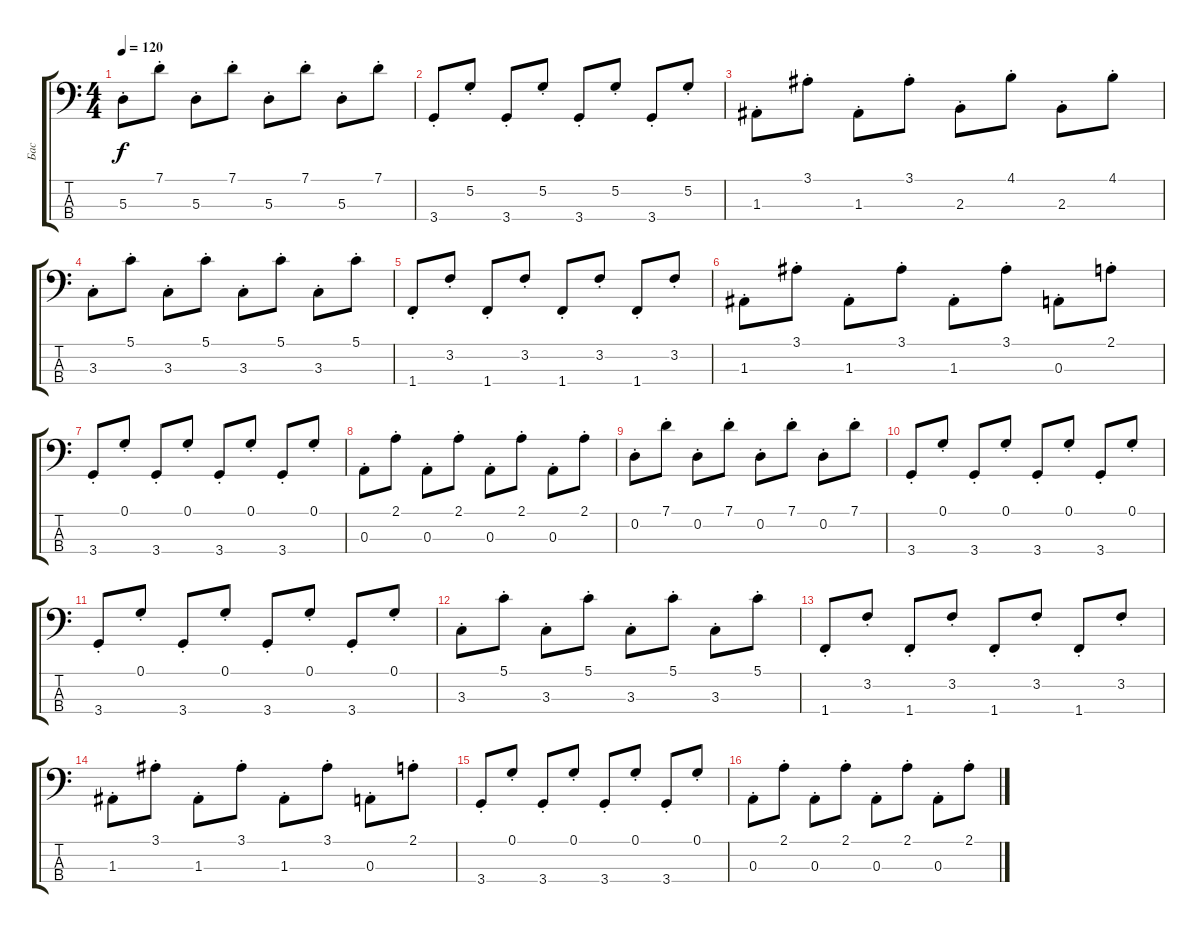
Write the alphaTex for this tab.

\track ("Бас" "Бас") {instrument slapbass2}
\staff {score tabs}
\tuning (G2 D2 A1 E1) {hide}
\ts (4 4)
\tempo 120
\clef f4
\ks c
5.3{st}.8{dy f} 7.1{st}.8 5.3{st}.8 7.1{st}.8 5.3{st}.8 7.1{st}.8 5.3{st}.8 7.1{st}.8 |
3.4{st}.8 5.2{st}.8 3.4{st}.8 5.2{st}.8 3.4{st}.8 5.2{st}.8 3.4{st}.8 5.2{st}.8 |
1.3{st}.8 3.1{st}.8 1.3{st}.8 3.1{st}.8 2.3{st}.8 4.1{st}.8 2.3{st}.8 4.1{st}.8 |
3.3{st}.8 5.1{st}.8 3.3{st}.8 5.1{st}.8 3.3{st}.8 5.1{st}.8 3.3{st}.8 5.1{st}.8 |
1.4{st}.8 3.2{st}.8 1.4{st}.8 3.2{st}.8 1.4{st}.8 3.2{st}.8 1.4{st}.8 3.2{st}.8 |
1.3{st}.8 3.1{st}.8 1.3{st}.8 3.1{st}.8 1.3{st}.8 3.1{st}.8 0.3{st}.8 2.1{st}.8 |
3.4{st}.8 0.1{st}.8 3.4{st}.8 0.1{st}.8 3.4{st}.8 0.1{st}.8 3.4{st}.8 0.1{st}.8 |
0.3{st}.8 2.1{st}.8 0.3{st}.8 2.1{st}.8 0.3{st}.8 2.1{st}.8 0.3{st}.8 2.1{st}.8 |
0.2{st}.8 7.1{st}.8 0.2{st}.8 7.1{st}.8 0.2{st}.8 7.1{st}.8 0.2{st}.8 7.1{st}.8 |
3.4{st}.8 0.1{st}.8 3.4{st}.8 0.1{st}.8 3.4{st}.8 0.1{st}.8 3.4{st}.8 0.1{st}.8 |
3.4{st}.8 0.1{st}.8 3.4{st}.8 0.1{st}.8 3.4{st}.8 0.1{st}.8 3.4{st}.8 0.1{st}.8 |
3.3{st}.8 5.1{st}.8 3.3{st}.8 5.1{st}.8 3.3{st}.8 5.1{st}.8 3.3{st}.8 5.1{st}.8 |
1.4{st}.8 3.2{st}.8 1.4{st}.8 3.2{st}.8 1.4{st}.8 3.2{st}.8 1.4{st}.8 3.2{st}.8 |
1.3{st}.8 3.1{st}.8 1.3{st}.8 3.1{st}.8 1.3{st}.8 3.1{st}.8 0.3{st}.8 2.1{st}.8 |
3.4{st}.8 0.1{st}.8 3.4{st}.8 0.1{st}.8 3.4{st}.8 0.1{st}.8 3.4{st}.8 0.1{st}.8 |
0.3{st}.8 2.1{st}.8 0.3{st}.8 2.1{st}.8 0.3{st}.8 2.1{st}.8 0.3{st}.8 2.1{st}.8
